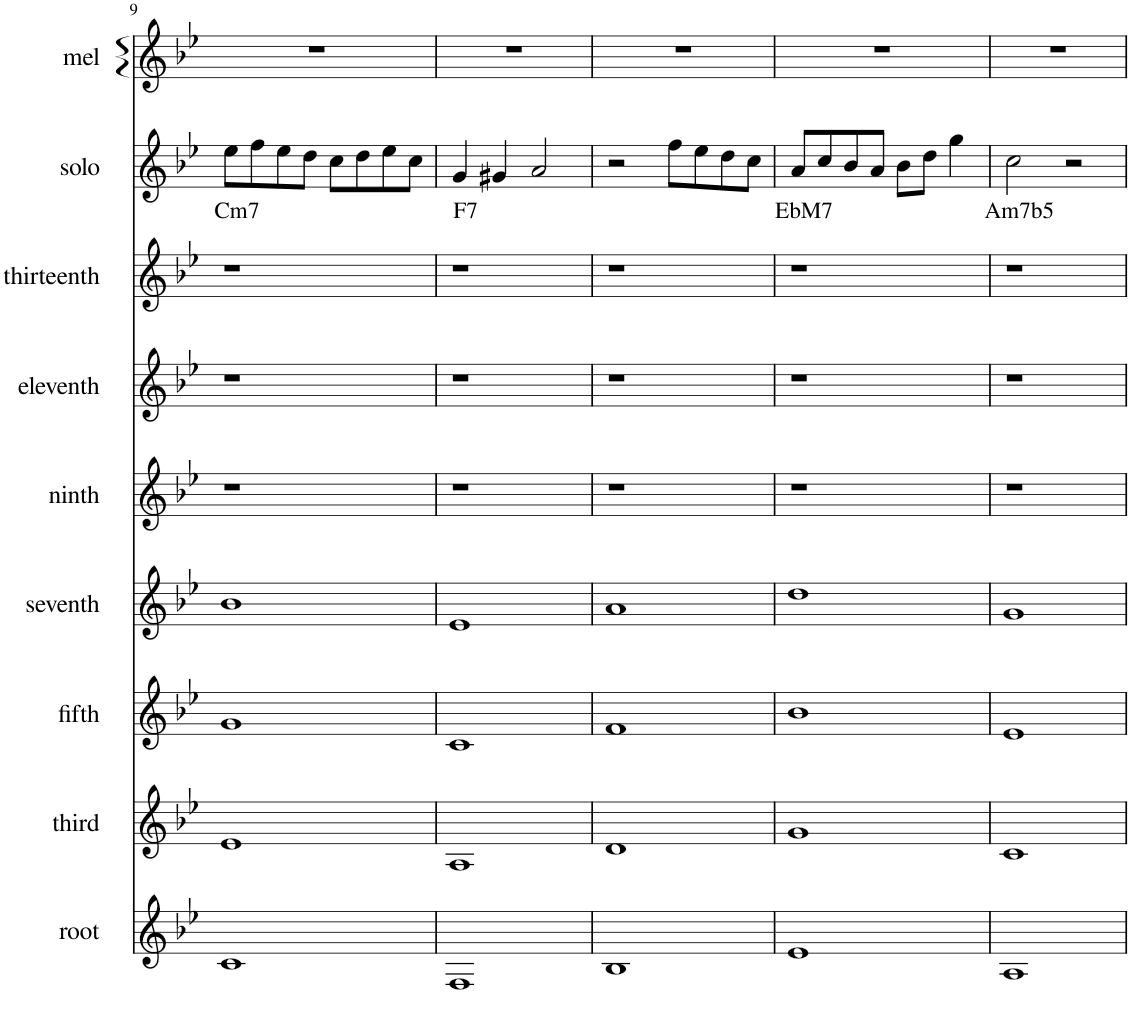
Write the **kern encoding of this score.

**kern	**kern	**kern	**kern	**kern	**kern	**kern	**kern	**text	**kern
*part9	*part8	*part7	*part6	*part5	*part4	*part3	*part2	*part2	*part1
*staff9	*staff8	*staff7	*staff6	*staff5	*staff4	*staff3	*staff2	*staff2	*staff1
*I"root	*I"third	*I"fifth	*I"seventh	*I"ninth	*I"eleventh	*I"thirteenth	*I"solo	*	*I"mel
*I'root	*I'third	*I'fifth	*I'seventh	*I'ninth	*I'eleventh	*I'thirteenth	*I'solo	*	*I'mel
!!LO:PB:g=z
*clefG2	*clefG2	*clefG2	*clefG2	*clefG2	*clefG2	*clefG2	*clefG2	*	*clefG2
*k[b-e-]	*k[b-e-]	*k[b-e-]	*k[b-e-]	*k[b-e-]	*k[b-e-]	*k[b-e-]	*k[b-e-]	*	*k[b-e-]
*M4/4	*M4/4	*M4/4	*M4/4	*M4/4	*M4/4	*M4/4	*M4/4	*	*M4/4
=9	=9	=9	=9	=9	=9	=9	=9	=9	=9
!	!	!	!	!	!	!	!	!LO:LY:b	!
1c	1e-	1g	1b-	1r	1r	1r	8ee-\L	Cm7	1r
.	.	.	.	.	.	.	8ff\	.	.
.	.	.	.	.	.	.	8ee-\	.	.
.	.	.	.	.	.	.	8dd\J	.	.
.	.	.	.	.	.	.	8cc\L	.	.
.	.	.	.	.	.	.	8dd\	.	.
.	.	.	.	.	.	.	8ee-\	.	.
.	.	.	.	.	.	.	8cc\J	.	.
=10	=10	=10	=10	=10	=10	=10	=10	=10	=10
!	!	!	!	!	!	!	!	!LO:LY:b	!
1F	1A	1c	1e-	1r	1r	1r	4g/	F7	1r
.	.	.	.	.	.	.	4g#X/	.	.
.	.	.	.	.	.	.	2a/	.	.
=11	=11	=11	=11	=11	=11	=11	=11	=11	=11
1B-	1d	1f	1a	1r	1r	1r	2r	.	1r
.	.	.	.	.	.	.	8ff\L	.	.
.	.	.	.	.	.	.	8ee-\	.	.
.	.	.	.	.	.	.	8dd\	.	.
.	.	.	.	.	.	.	8cc\J	.	.
=12	=12	=12	=12	=12	=12	=12	=12	=12	=12
!	!	!	!	!	!	!	!	!LO:LY:b	!
1e-	1g	1b-	1dd	1r	1r	1r	8a/L	EbM7	1r
.	.	.	.	.	.	.	8cc/	.	.
.	.	.	.	.	.	.	8b-/	.	.
.	.	.	.	.	.	.	8a/J	.	.
.	.	.	.	.	.	.	8b-\L	.	.
.	.	.	.	.	.	.	8dd\J	.	.
.	.	.	.	.	.	.	4gg\	.	.
=13	=13	=13	=13	=13	=13	=13	=13	=13	=13
!	!	!	!	!	!	!	!	!LO:LY:b	!
1A	1c	1e-	1g	1r	1r	1r	2cc\	Am7b5	1r
.	.	.	.	.	.	.	2r	.	.
=	=	=	=	=	=	=	=	=	=
*-	*-	*-	*-	*-	*-	*-	*-	*-	*-
